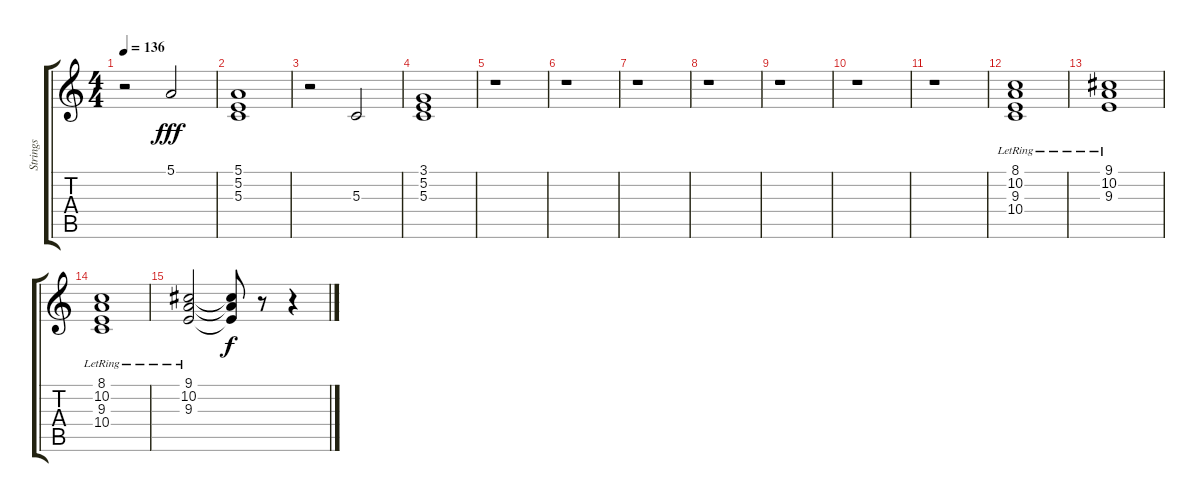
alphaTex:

\track ("Strings" "Strings") {instrument synthstrings1}
\staff {score tabs}
\tuning (E4 B3 G3 D3 A2 E2) {hide}
\ts (4 4)
\tempo 136
\clef g2
\ks c
r.2{dy fff} 5.1.2 |
(5.1 5.2 5.3).1 |
r.2 5.3.2 |
(3.1 5.2 5.3).1 |
r.1 |
r.1 |
r.1 |
r.1 |
r.1 |
r.1 |
r.1 |
(8.1{lr} 10.2{lr} 9.3{lr} 10.4{lr}).1{volume 7 instrument stringensemble1} |
(9.1{lr} 10.2{lr} 9.3{lr}).1 |
(8.1{lr} 10.2{lr} 9.3{lr} 10.4{lr}).1 |
(9.1{lr} 10.2{lr} 9.3{lr}).2 (9.1{t} 10.2{t} 9.3{t}).8{dy f} r.8 r.4
